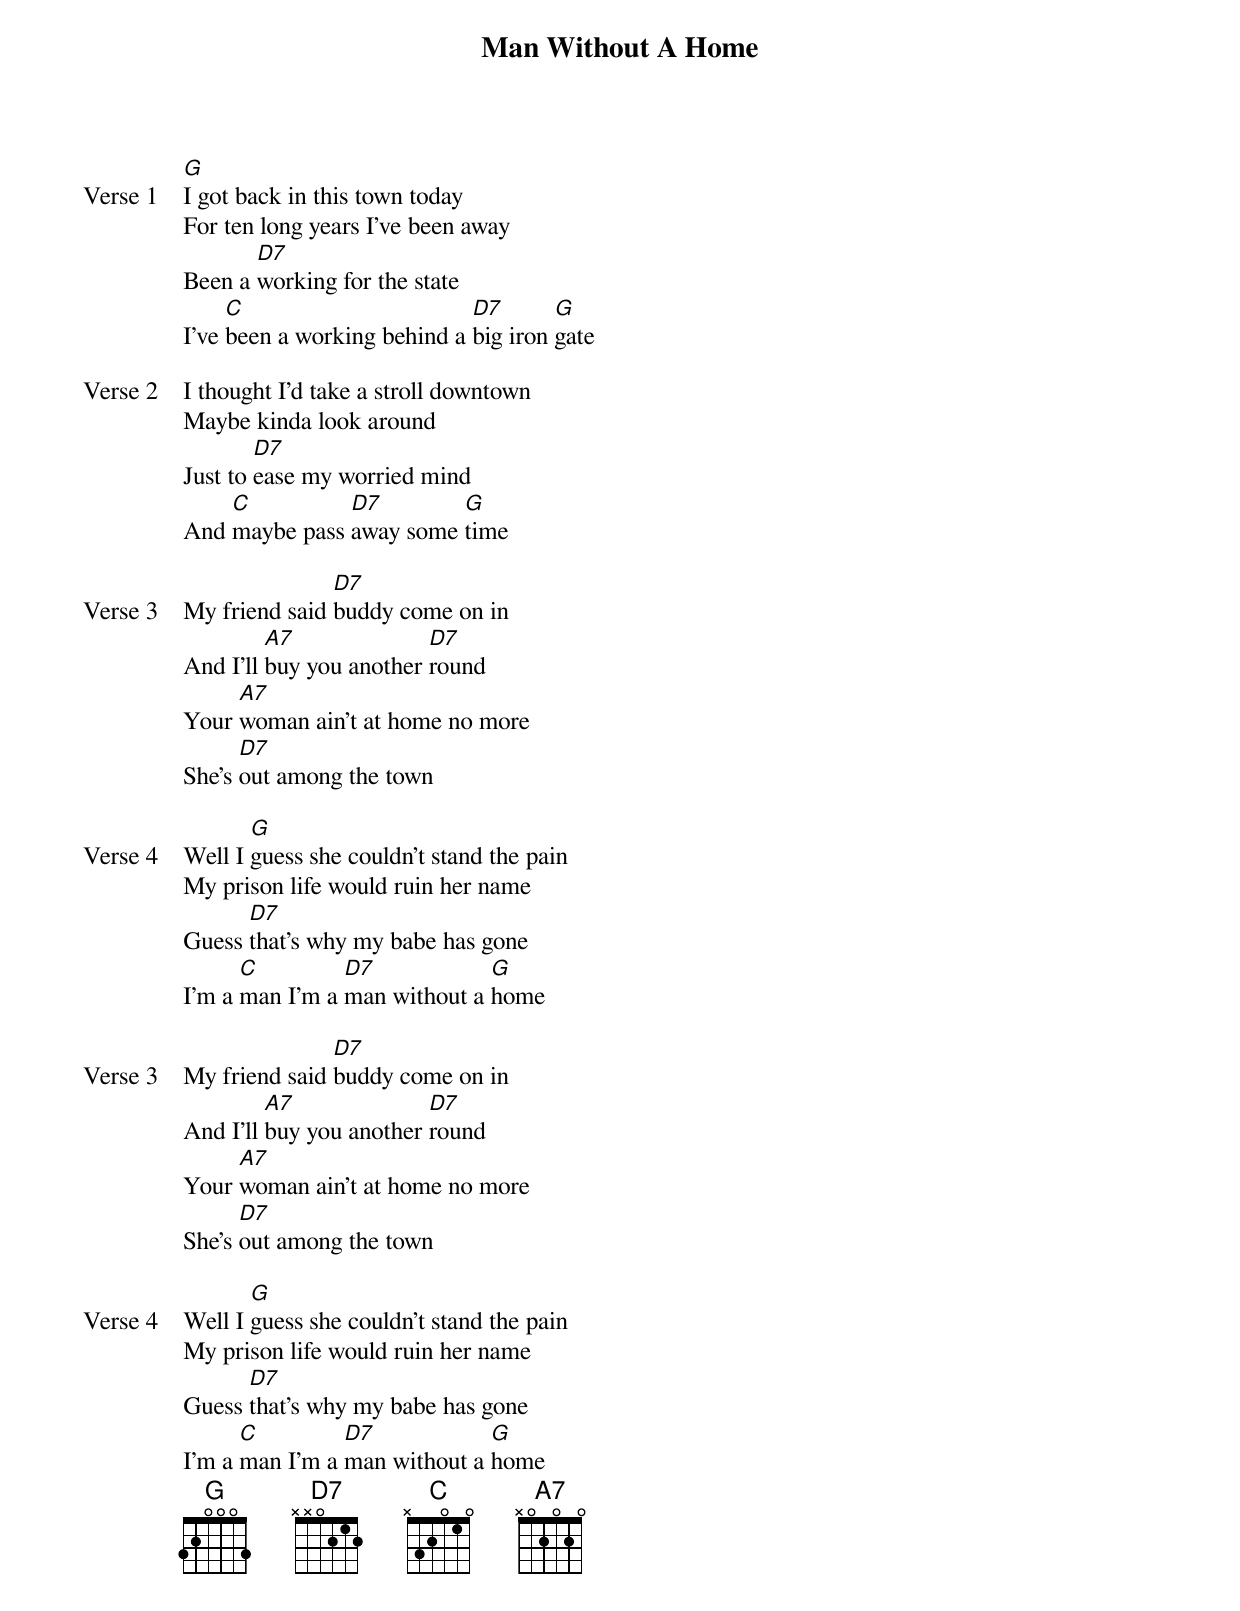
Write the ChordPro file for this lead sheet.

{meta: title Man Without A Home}
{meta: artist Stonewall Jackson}
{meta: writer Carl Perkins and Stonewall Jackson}

{start_of_verse: Verse 1}
[G]I got back in this town today
For ten long years I've been away
Been a [D7]working for the state
I've [C]been a working behind a [D7]big iron [G]gate
{end_of_verse}

{start_of_verse: Verse 2}
I thought I'd take a stroll downtown
Maybe kinda look around
Just to [D7]ease my worried mind
And [C]maybe pass [D7]away some [G]time
{end_of_verse}

{start_of_verse: Verse 3}
My friend said [D7]buddy come on in
And I'll [A7]buy you another [D7]round
Your [A7]woman ain't at home no more
She's [D7]out among the town
{end_of_verse}

{start_of_verse: Verse 4}
Well I [G]guess she couldn't stand the pain
My prison life would ruin her name
Guess [D7]that's why my babe has gone
I'm a [C]man I'm a [D7]man without a [G]home
{end_of_verse}

{start_of_verse: Verse 3}
My friend said [D7]buddy come on in
And I'll [A7]buy you another [D7]round
Your [A7]woman ain't at home no more
She's [D7]out among the town
{end_of_verse}

{start_of_verse: Verse 4}
Well I [G]guess she couldn't stand the pain
My prison life would ruin her name
Guess [D7]that's why my babe has gone
I'm a [C]man I'm a [D7]man without a [G]home
{end_of_verse}
